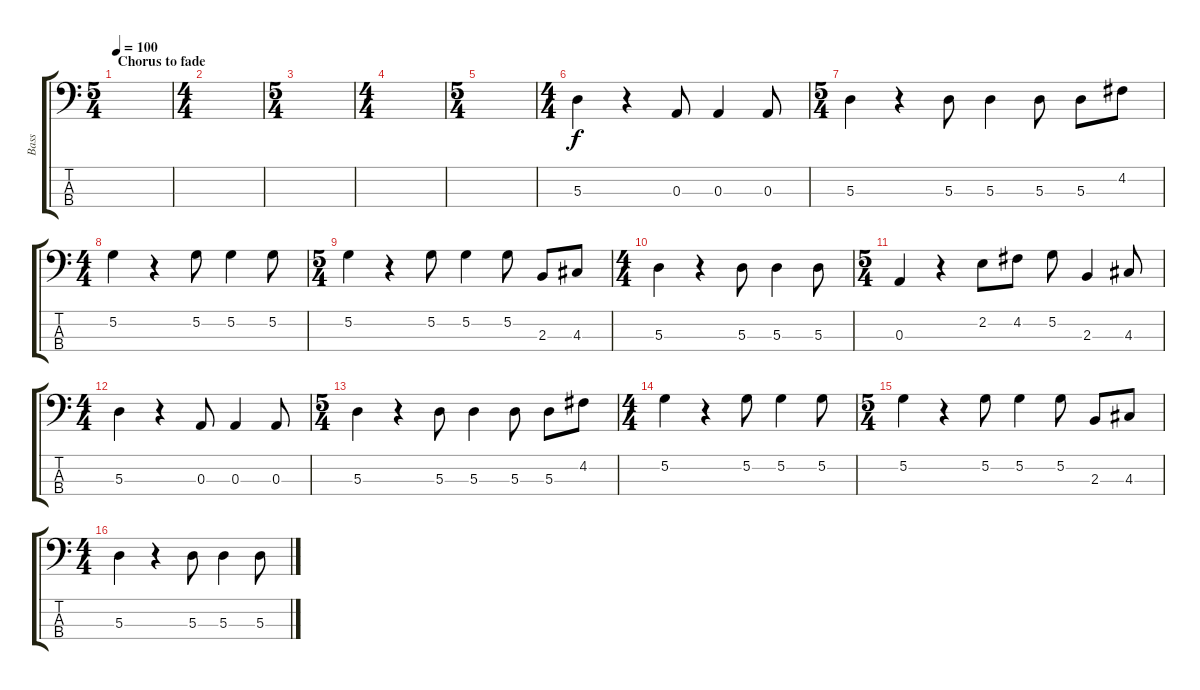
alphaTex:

\track ("Bass" "Bass") {instrument electricbassfinger}
\staff {score tabs}
\tuning (G2 D2 A1 E1) {hide}
\ts (5 4)
\section ("" "Chorus to fade")
\tempo 100
\clef f4
\ks c
|
\ts (4 4)
|
\ts (5 4)
|
\ts (4 4)
|
\ts (5 4)
|
\ts (4 4)
5.3.4 r.4 0.3.8 0.3.4 0.3.8 |
\ts (5 4)
5.3.4 r.4 5.3.8 5.3.4 5.3.8 5.3.8 4.2.8 |
\ts (4 4)
5.2.4 r.4 5.2.8 5.2.4 5.2.8 |
\ts (5 4)
5.2.4 r.4 5.2.8 5.2.4 5.2.8 2.3.8 4.3.8 |
\ts (4 4)
5.3.4 r.4 5.3.8 5.3.4 5.3.8 |
\ts (5 4)
0.3.4 r.4 2.2.8 4.2.8 5.2.8 2.3.4 4.3.8 |
\ts (4 4)
5.3.4 r.4 0.3.8 0.3.4 0.3.8 |
\ts (5 4)
5.3.4 r.4 5.3.8 5.3.4 5.3.8 5.3.8 4.2.8 |
\ts (4 4)
5.2.4 r.4 5.2.8 5.2.4 5.2.8 |
\ts (5 4)
5.2.4 r.4 5.2.8 5.2.4 5.2.8 2.3.8 4.3.8 |
\ts (4 4)
5.3.4 r.4 5.3.8 5.3.4 5.3.8
